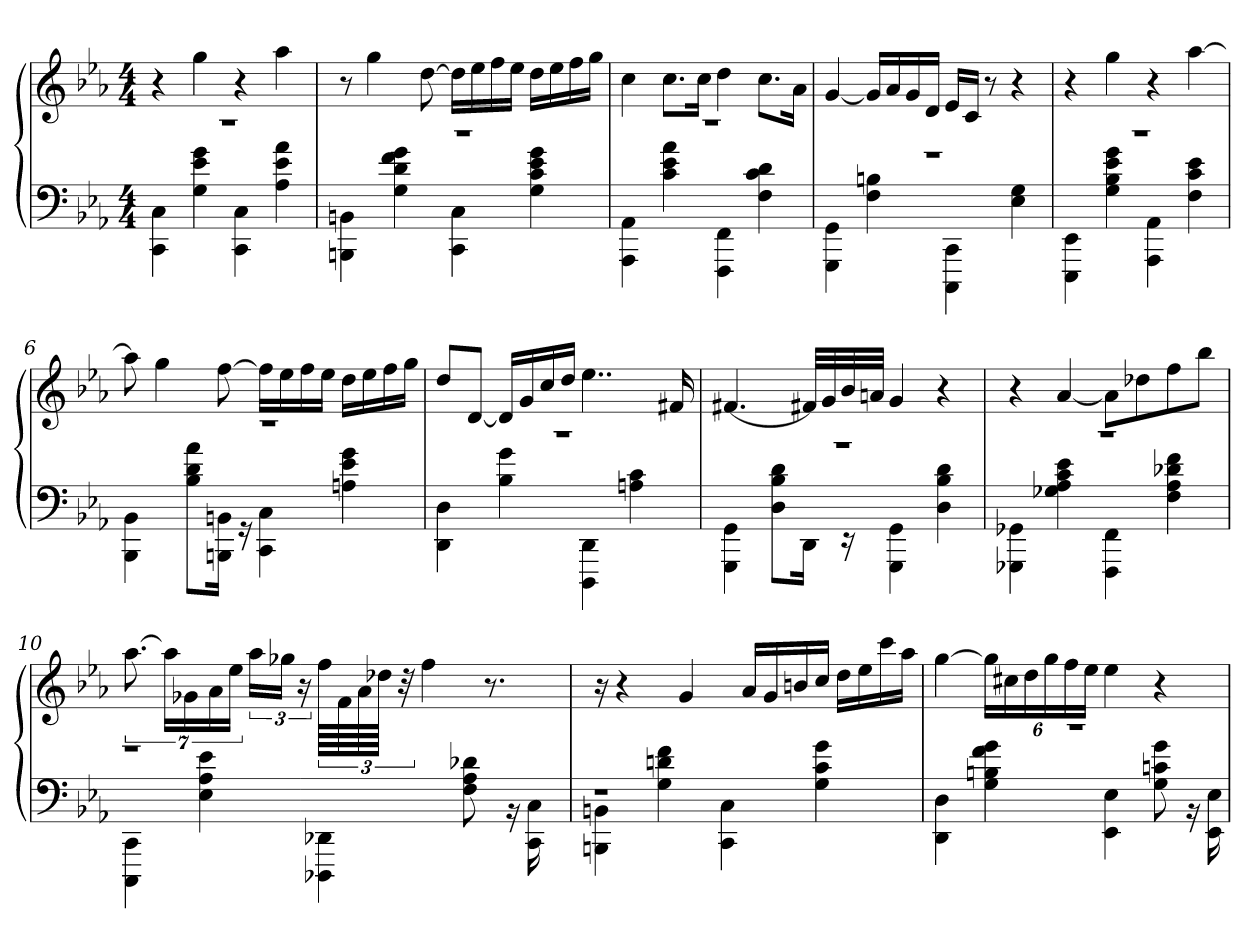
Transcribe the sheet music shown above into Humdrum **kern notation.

**kern	**kern
*part1	*part1
*staff2	*staff1
*clefF4	*clefG2
*k[b-e-a-]	*k[b-e-a-]
*E-:	*E-:
*M4/4	*M4/4
=1	=1
*^	*
1r	4CC 4C	4r
.	4G 4e- 4g	4gg
.	4CC 4C	4r
.	4A- 4e- 4a-	4aa-
=2	=2	=2
1r	4BBBn 4BBn	8r
.	.	4gg
.	4G 4d 4f 4g	.
.	.	[8dd
.	4CC 4C	16ddLL]
.	.	16ee-
.	.	16ff
.	.	16ee-JJ
.	4G 4c 4e- 4g	16ddLL
.	.	16ee-
.	.	16ff
.	.	16ggJJ
=3	=3	=3
1r	4AAA- 4AA-	4cc
.	4c 4e- 4a-	8.ccL
.	.	16ccJk
.	4FFF 4FF	4dd
.	4F 4c 4d	8.ccL
.	.	16a-Jk
=4	=4	=4
1r	4GGG 4GG	[4g
.	4F 4Bn	16gLL]
.	.	16a-
.	.	16g
.	.	16dJJ
.	4CCC 4CC	16e-LL
.	.	16cJJ
.	.	8r
.	4E- 4G	4r
=5	=5	=5
1r	4EEE- 4EE-	4r
.	4G 4B- 4e- 4g	4gg
.	4AAA- 4AA-	4r
.	4F 4c 4e-	[4aa-
=6	=6	=6
1r	4BBB- 4BB-	8aa-]
.	.	4gg
.	8B- 8d 8a-L	.
.	16BBBn 16BBnJk	[8ff
.	16r	.
.	4CC 4C	16ffLL]
.	.	16ee-
.	.	16ff
.	.	16ee-JJ
.	4An 4e- 4g	16ddLL
.	.	16ee-
.	.	16ff
.	.	16ggJJ
=7	=7	=7
1r	4DD 4D	8ddL
.	.	[8dJ
.	4B- 4g	16dLL]
.	.	16g
.	.	16cc
.	.	16ddJJ
.	4DDD 4DD	4..ee-
.	4An 4c	.
.	.	16f#X
=8	=8	=8
1r	4GGG 4GG	[4.f#X
.	8D 8B- 8dL	.
.	16DDJk	32f#XLLL]
.	.	32g
.	16r	32b-
.	.	32anJJJ
.	4GGG 4GG	4g
.	4D 4B- 4d	4r
=9	=9	=9
1r	4GGG-X 4GG-X	4r
.	4G-X 4A- 4c 4e-	[4a-
.	4FFF 4FF	8a-L]
.	.	8dd-X
.	4F 4A- 4d-X 4f	8ff
.	.	8bb-J
=10	=10	=10
1r	4CCC 4CC	[28%3.aa-
.	.	56%3aa-L]
.	.	56%3g-X
.	4E- 4A- 4e-	.
.	.	56%3a-
.	.	56%3ee-J
.	.	24aa-LL
.	.	24gg-XJJ
.	.	24r
.	4DDD-X 4DD-X	96ffLL
.	.	96f
.	.	96a-
.	.	96dd-XJJ
.	.	48r
.	.	4ff
.	8F 8A- 8d-X	.
.	.	8.r
.	16r	.
.	16CC 16C	.
16ryy	16ryy	16ryy
=11	=11	=11
1r	4BBBn 4BBn	16r
.	.	4r
.	4G 4dn 4f	.
.	.	4g
.	4CC 4C	.
.	.	16a-LL
.	.	16g
.	.	16bn
.	4G 4c 4g	16ccJJ
.	.	16ddLL
.	.	16ee-
.	.	16ccc
16ryy	16ryy	16aa-JJ
=12	=12	=12
1r	4DD 4D	[4gg
.	4G 4Bn 4f 4g	24ggLL]
.	.	24cc#X
.	.	24dd
.	.	24gg
.	.	24ff
.	.	24ee-JJ
.	4EE- 4E-	4ee-
.	8G 8cn 8g	4r
.	16r	.
.	16EE- 16E-	.
*v	*v	*
=	=
*-	*-
